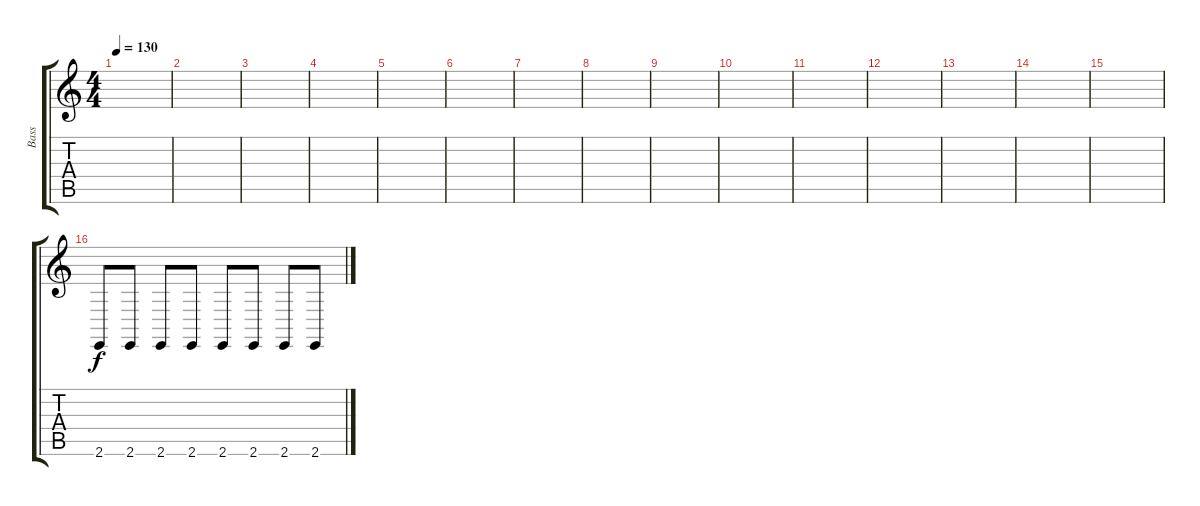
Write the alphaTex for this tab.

\track ("Bass" "Bass") {instrument lead8bassandlead}
\staff {score tabs}
\tuning (E4 B3 G3 D3 A2 D2) {hide}
\ts (4 4)
\tempo 130
\clef g2
\ks c
|
|
|
|
|
|
|
|
|
|
|
|
|
|
|
2.6.8 2.6.8 2.6.8 2.6.8 2.6.8 2.6.8 2.6.8 2.6.8
